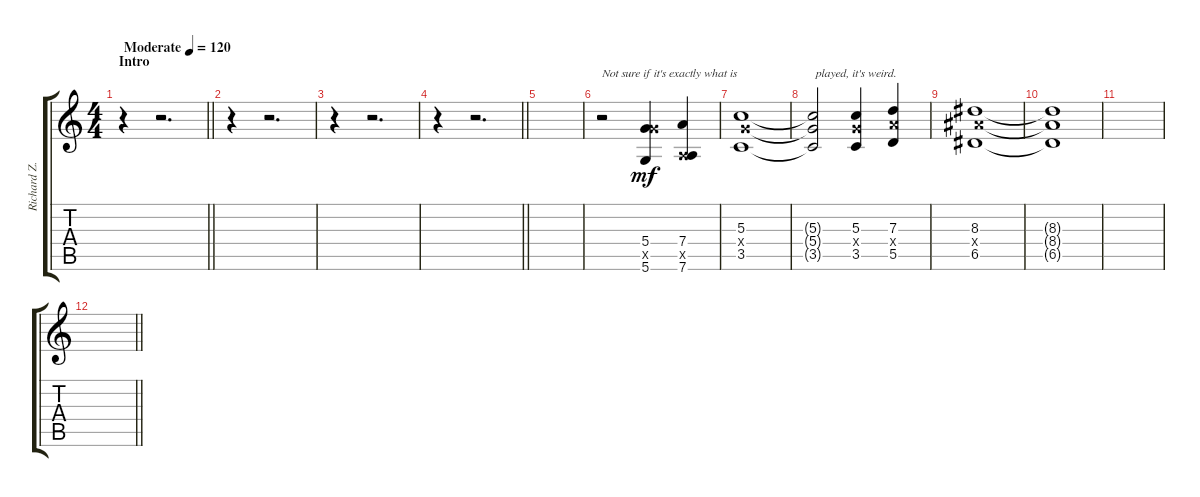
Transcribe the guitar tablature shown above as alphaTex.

\track ("Richard Z. Kruspe (additional)" "Richard Z.") {instrument distortionguitar}
\staff {score tabs}
\tuning (E4 B3 G3 D3 A2 D2) {hide}
\ts (4 4)
\section ("" "Intro ")
\tempo (120 "Moderate")
\clef g2
\barLineRight lightlight
\ks c
r.4{dy mf instrument distortionguitar} r.2{d} |
\section ("" "")
r.4 r.2{d} |
r.4 r.2{d} |
\barLineRight lightlight
r.4 r.2{d} |
|
r.2{txt "Not sure if it's exactly what is" balance 8} (5.4 10.5{x} 5.6).4 (7.4 0.5{x} 7.6).4 |
(5.3 5.4{x} 3.5).1 |
(5.3{t} 5.4{t} 3.5{t}).2{txt " played, it's weird."} (5.3 5.4{x} 3.5).4 (7.3 7.4{x} 5.5).4 |
(8.3 8.4{x} 6.5).1 |
(8.3{t} 8.4{t} 6.5{t}).1 |
|
\barLineRight lightlight
